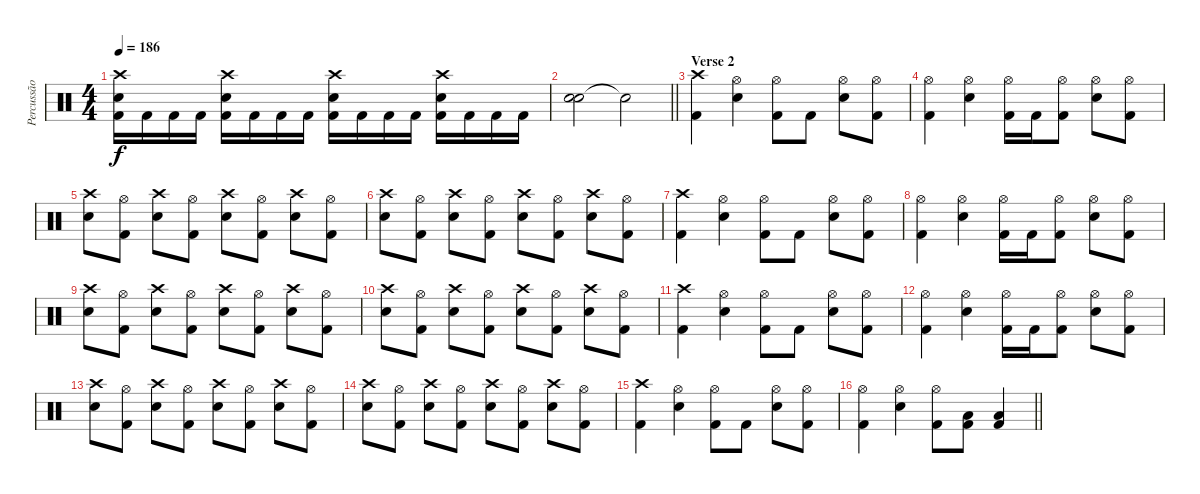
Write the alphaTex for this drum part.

\track ("Percussão" "Percussão") {instrument percussion}
\staff {score}
\articulation defaults
\ts (4 4)
\tempo 186
\clef neutral
\ks c
("Crash high (hit)" "Electric Snare (hit)" "Kick (hit) 2").16{dy f} "Kick (hit) 2".16 "Kick (hit) 2".16 "Kick (hit) 2".16 ("Crash high (hit)" "Electric Snare (hit)" "Kick (hit) 2").16 "Kick (hit) 2".16 "Kick (hit) 2".16 "Kick (hit) 2".16 ("Crash high (hit)" "Electric Snare (hit)" "Kick (hit) 2").16 "Kick (hit) 2".16 "Kick (hit) 2".16 "Kick (hit) 2".16 ("Crash high (hit)" "Electric Snare (hit)" "Kick (hit) 2").16 "Kick (hit) 2".16 "Kick (hit) 2".16 "Kick (hit) 2".16 |
\barLineRight lightlight
("Electric Snare (hit)" "Electric Snare (hit)").2 "Snare (hit)"{t}.2 |
\section ("" "Verse 2")
("Crash high (hit)" "Kick (hit) 2").4 ("Hi-Hat (open)" "Electric Snare (hit)").4 ("Hi-Hat (open)" "Kick (hit) 2").8 "Kick (hit) 2".8 ("Hi-Hat (open)" "Electric Snare (hit)").8 ("Hi-Hat (open)" "Kick (hit) 2").8 |
("Hi-Hat (open)" "Kick (hit) 2").4 ("Hi-Hat (open)" "Electric Snare (hit)").4 ("Hi-Hat (open)" "Kick (hit) 2").16 "Kick (hit) 2".16 ("Hi-Hat (open)" "Kick (hit) 2").8 ("Hi-Hat (open)" "Electric Snare (hit)").8 ("Hi-Hat (open)" "Kick (hit) 2").8 |
("Crash high (hit)" "Electric Snare (hit)").8 ("Hi-Hat (open)" "Kick (hit) 2").8 ("Crash high (hit)" "Electric Snare (hit)").8 ("Hi-Hat (open)" "Kick (hit) 2").8 ("Crash high (hit)" "Electric Snare (hit)").8 ("Hi-Hat (open)" "Kick (hit) 2").8 ("Crash high (hit)" "Electric Snare (hit)").8 ("Hi-Hat (open)" "Kick (hit) 2").8 |
("Crash high (hit)" "Electric Snare (hit)").8 ("Hi-Hat (open)" "Kick (hit) 2").8 ("Crash high (hit)" "Electric Snare (hit)").8 ("Hi-Hat (open)" "Kick (hit) 2").8 ("Crash high (hit)" "Electric Snare (hit)").8 ("Hi-Hat (open)" "Kick (hit) 2").8 ("Crash high (hit)" "Electric Snare (hit)").8 ("Hi-Hat (open)" "Kick (hit) 2").8 |
("Crash high (hit)" "Kick (hit) 2").4 ("Hi-Hat (open)" "Electric Snare (hit)").4 ("Hi-Hat (open)" "Kick (hit) 2").8 "Kick (hit) 2".8 ("Hi-Hat (open)" "Electric Snare (hit)").8 ("Hi-Hat (open)" "Kick (hit) 2").8 |
("Hi-Hat (open)" "Kick (hit) 2").4 ("Hi-Hat (open)" "Electric Snare (hit)").4 ("Hi-Hat (open)" "Kick (hit) 2").16 "Kick (hit) 2".16 ("Hi-Hat (open)" "Kick (hit) 2").8 ("Hi-Hat (open)" "Electric Snare (hit)").8 ("Hi-Hat (open)" "Kick (hit) 2").8 |
("Crash high (hit)" "Electric Snare (hit)").8 ("Hi-Hat (open)" "Kick (hit) 2").8 ("Crash high (hit)" "Electric Snare (hit)").8 ("Hi-Hat (open)" "Kick (hit) 2").8 ("Crash high (hit)" "Electric Snare (hit)").8 ("Hi-Hat (open)" "Kick (hit) 2").8 ("Crash high (hit)" "Electric Snare (hit)").8 ("Hi-Hat (open)" "Kick (hit) 2").8 |
("Crash high (hit)" "Electric Snare (hit)").8 ("Hi-Hat (open)" "Kick (hit) 2").8 ("Crash high (hit)" "Electric Snare (hit)").8 ("Hi-Hat (open)" "Kick (hit) 2").8 ("Crash high (hit)" "Electric Snare (hit)").8 ("Hi-Hat (open)" "Kick (hit) 2").8 ("Crash high (hit)" "Electric Snare (hit)").8 ("Hi-Hat (open)" "Kick (hit) 2").8 |
("Crash high (hit)" "Kick (hit) 2").4 ("Hi-Hat (open)" "Electric Snare (hit)").4 ("Hi-Hat (open)" "Kick (hit) 2").8 "Kick (hit) 2".8 ("Hi-Hat (open)" "Electric Snare (hit)").8 ("Hi-Hat (open)" "Kick (hit) 2").8 |
("Hi-Hat (open)" "Kick (hit) 2").4 ("Hi-Hat (open)" "Electric Snare (hit)").4 ("Hi-Hat (open)" "Kick (hit) 2").16 "Kick (hit) 2".16 ("Hi-Hat (open)" "Kick (hit) 2").8 ("Hi-Hat (open)" "Electric Snare (hit)").8 ("Hi-Hat (open)" "Kick (hit) 2").8 |
("Crash high (hit)" "Electric Snare (hit)").8 ("Hi-Hat (open)" "Kick (hit) 2").8 ("Crash high (hit)" "Electric Snare (hit)").8 ("Hi-Hat (open)" "Kick (hit) 2").8 ("Crash high (hit)" "Electric Snare (hit)").8 ("Hi-Hat (open)" "Kick (hit) 2").8 ("Crash high (hit)" "Electric Snare (hit)").8 ("Hi-Hat (open)" "Kick (hit) 2").8 |
("Crash high (hit)" "Electric Snare (hit)").8 ("Hi-Hat (open)" "Kick (hit) 2").8 ("Crash high (hit)" "Electric Snare (hit)").8 ("Hi-Hat (open)" "Kick (hit) 2").8 ("Crash high (hit)" "Electric Snare (hit)").8 ("Hi-Hat (open)" "Kick (hit) 2").8 ("Crash high (hit)" "Electric Snare (hit)").8 ("Hi-Hat (open)" "Kick (hit) 2").8 |
("Crash high (hit)" "Kick (hit) 2").4 ("Hi-Hat (open)" "Electric Snare (hit)").4 ("Hi-Hat (open)" "Kick (hit) 2").8 "Kick (hit) 2".8 ("Hi-Hat (open)" "Electric Snare (hit)").8 ("Hi-Hat (open)" "Kick (hit) 2").8 |
\barLineRight lightlight
("Hi-Hat (open)" "Kick (hit) 2").4 ("Hi-Hat (open)" "Electric Snare (hit)").4 ("Hi-Hat (open)" "Kick (hit) 2").8 ("Low Tom (hit)" "Kick (hit) 2").8 ("Low Tom (hit)" "Kick (hit) 2").4
